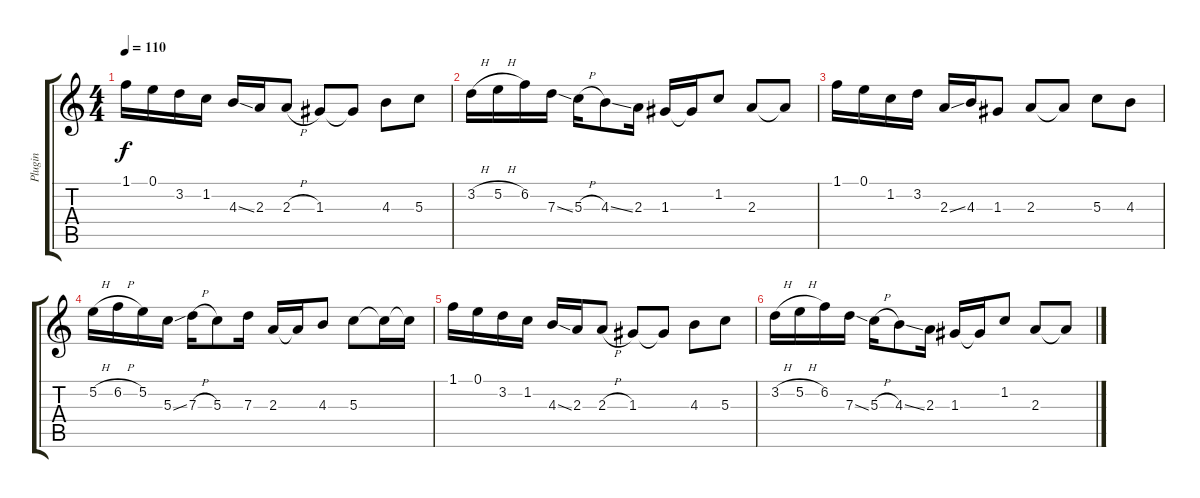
\track ("Plugin" "Plugin") {instrument banjo}
\staff {score tabs}
\tuning (E4 B3 G3 D3 A2 E2) {hide}
\displaytranspose 12
\ts (4 4)
\tempo 110
\clef g2
\ks c
1.1.16{dy f} 0.1.16 3.2.16 1.2.16 4.3{ss}.16 2.3.16 2.3{h}.8 1.3.8 1.3{t}.8 4.3.8 5.3.8 |
3.2{h}.16 5.2{h}.16 6.2.16 7.3{ss}.16 5.3{h}.16 4.3{ss}.8 2.3.16 1.3.16 1.3{t}.16 1.2.8 2.3.8 2.3{t}.8 |
1.1.16 0.1.16 1.2.16 3.2.16 2.3{ss}.16 4.3.16 1.3.8 2.3.8 2.3{t}.8 5.3.8 4.3.8 |
5.2{h}.16 6.2{h}.16 5.2.16 5.3{ss}.16 7.3{h}.16 5.3.8 7.3.16 2.3.16 2.3{t}.16 4.3.8 5.3.8 5.3{t}.16 5.3{t}.16 |
1.1.16 0.1.16 3.2.16 1.2.16 4.3{ss}.16 2.3.16 2.3{h}.8 1.3.8 1.3{t}.8 4.3.8 5.3.8 |
3.2{h}.16 5.2{h}.16 6.2.16 7.3{ss}.16 5.3{h}.16 4.3{ss}.8 2.3.16 1.3.16 1.3{t}.16 1.2.8 2.3.8 2.3{t}.8
